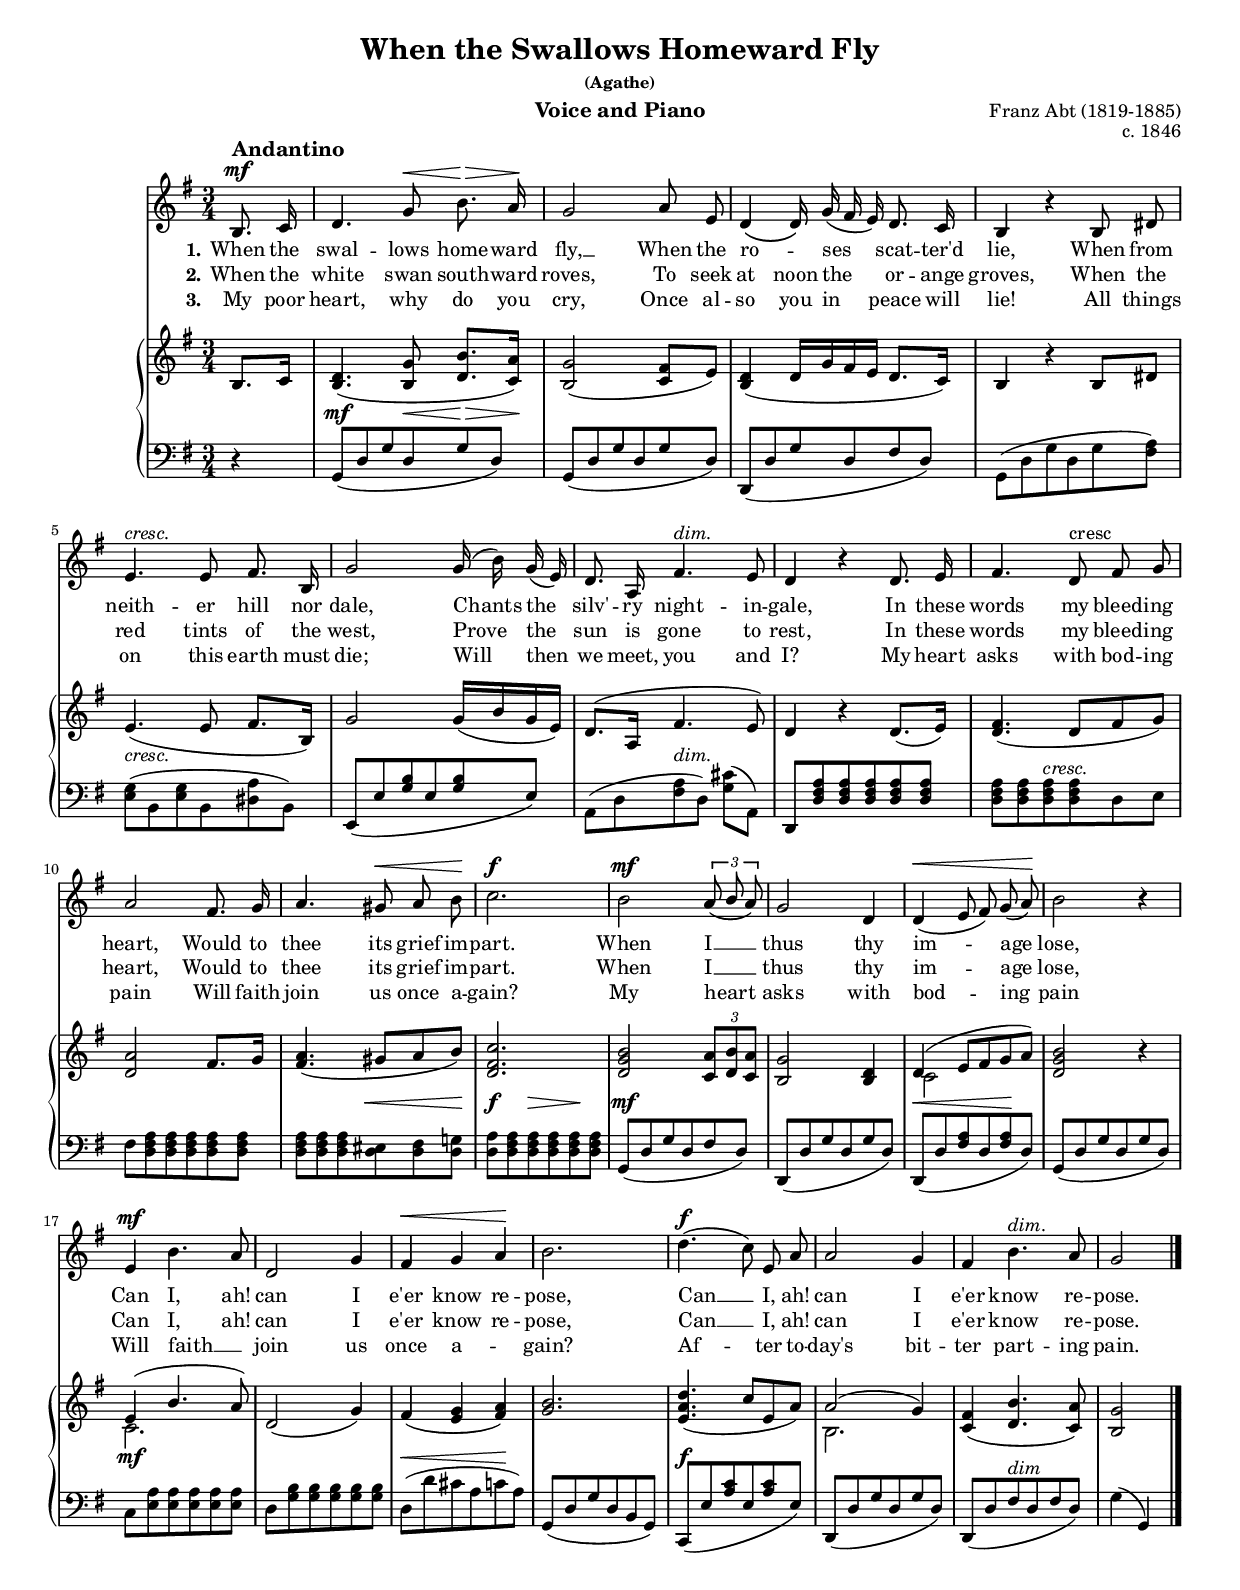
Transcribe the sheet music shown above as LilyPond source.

\version "2.18.0"

\include "english.ly"
#(set-global-staff-size 16)

\header {
  title = "When the Swallows Homeward Fly"
  subtitle = ""
  subsubtitle ="(Agathe)"
  composer = "Franz Abt (1819-1885)"
  poet = ""
  instrument = "Voice and Piano"
  opus = "c. 1846"
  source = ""
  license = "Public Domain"
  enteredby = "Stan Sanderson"
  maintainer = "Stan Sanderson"
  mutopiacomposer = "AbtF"
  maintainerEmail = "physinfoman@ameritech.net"

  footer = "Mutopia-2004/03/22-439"
}

%% text is attributed in different sources to
%% G. F. Graham, C. Herlossoln, and Franz Abt.
%% An early Austrailian edition claims Graham.

cresc = \markup { \italic "cresc." }
dim = \markup { \italic "dim." }

melody = \relative c' {
	\key g\major \time 3/4
	\partial 4 b8.^\mf^\markup {\bold \large "Andantino"} c16
%% 1-3
	d4. g8^\< b8.\!^\> a16\! | g2 a8 e | d4\( d16\) g( fs e) d8. c16 |
%% 4-6
	b4 r b8 ds | e4.^\cresc e8 fs8. b,16 | g'2 g16( b) g( e) |
%% 7-9	
	d8. a16 fs'4.^\dim e8 | d4 r d8. e16 | fs4. d8^cresc fs g |
%% 10-12
	a2 fs8. g16 | a4. gs8^\< a b\! | c2.^\f |
%% 13-15
	b2^\mf \tuplet 3/2 {\stemUp a8( b a)} \stemNeutral | g2 d4 |
		d(^\< e8 fs) g( a)\!
%% 16-18
	b2 r4 | e,^\mf b'4. a8 | d,2 g4 |
%% 19-21
	fs4^\< g a\! | b2. | d4.(^\f c8) e, a |
%% 22-24
	a2 g4 | fs b4.^\dim a8 | g2 \bar "|."
}

textA = \lyricmode {
	When the swal -- lows home -- ward fly, __
	When the ro -- _ ses scat -- ter'd lie,
	When from neith -- er hill nor dale,
	Chants the silv' -- ry night -- in -- gale,
	In these words my bleed -- ing heart,
	Would to thee its grief im -- part.
	When I __ thus thy im -- age lose,
	Can I, ah! can I e'er know re -- pose,
	Can __ I, ah! can I e'er know re -- pose.
}	

textB = \lyricmode {
	When the white swan south -- ward roves,
	To seek at noon the or -- ange groves,
	When the red tints of the west,
	Prove the sun is gone to rest,
	In these words my bleed -- ing heart,
	Would to thee its grief im -- part.
	When I __ thus thy im -- age lose,
	Can I, ah! can I e'er know re -- pose,
	Can __ I, ah! can I e'er know re -- pose.
}

textC = \lyricmode {
	My poor heart, why do you cry,
	Once al -- so you in peace will lie!
	All things on this earth must die;
	Will then we meet, you and I?
	My heart asks with bod -- ing pain
	Will faith join us once a -- gain?
  	My heart asks with bod -- ing pain
	Will faith __ _ join us once a -- _ gain?
	Af -- ter to -- day's bit -- ter part -- ing pain.
}


dynamics =  { s4
	s4.\mf s8\< s8.\!\> s16\! | s2.*3 |
%% meas. 5
	s4^\cresc s2 | s2. | s4 s4^\dim s4 | s2.| s4 s4_\cresc s4 |
%% meas 10
	s2.| s4. s8\< s8 s8\! | s4\f s4\> s4\! | s4\mf s2 | s2. |
%% meas 15
	s4\< s4 s4\! | s2. | s4\mf s2 | s2. | s4\< s4 s4\! |
%% meas 20
	s2. | s4\f s2 | s2. | s4 s4_dim s4 | s2
	
}

upper = \relative c' {
	\key g\major \time 3/4
	\partial 4 b8. c16
%% 1-3
	<d b>4.( <g b,>8 <b d,>8. <a c,>16) | <g b,>2( <fs c>8 e) |
		<d b>4( d16 g fs e d8. c16) |
%% 4-6
	b4 r b8 ds | e4.( e8 fs8. b,16) | g'2 g16( b g e) |
%% 7-9	
	\slurUp d8.( a16 fs'4. e8) | \slurNeutral d4 r d8.( e16) |
		<fs d>4.( d8[ fs g)] |
%% 10-12
	<a d,>2 fs8. g16 | <a fs>4.( gs8 a b) | <c fs, d>2. |
		
%% 13-15
	<b g d>2 \tuplet 3/2 {<a c,>8 <b d,> <a c,>} |<g b,>2 <d b>4 |
		<<{d4( e8 fs g a)}\\{c,2 s4}>> |
%% 16-18
	<d g b>2 r4 | <<{e4( b'4. a8)}\\{c,2.}>> | d2( g4) |
%% 19-21
	fs( <g e> <a fs>) | <b g>2.| <d a e>4.( c8 e, a) |
%% 22-24
	<<{a2( g4)}\\{b,2.}>> | <c fs>4( <d b'>4. <c a'>8) | <b g'>2
	
	
}
	
lower = \relative c {
	\key g\major \time 3/4
	r4
%% 1-3
	g8( d' g d g d) | g,( d' g d g d) | d,( d' g d fs d) |
%% 4-6
	g,( d' g d g <a fs>) | <g e>( b, <g' e> b, <a' ds,> b,) |
		e,( e' <g b> e <g b> e)
%% 7-9
	a,( d <fs a> d) <cs' g>([ a,)] |
		d, <d' fs a> <d fs a> <d fs a> <d fs a> <d fs a> |
		<d fs a> <d fs a> <d fs a> <d fs a> d e |
%% 10-12
	fs <d fs a> <d fs a> <d fs a> <d fs a> <d fs a> |
		<d fs a> <d fs a> <d fs a> <d es> <d fs> <d g!> |
		<d a'> <d fs a> <d fs a> <d fs a> <d fs a> <d fs a>
%% 13-15
	g,( d' g d fs d) | d,( d' g d g d) | d,( d' <fs a> d <fs a> d)
%% 16-18
	g,( d' g d g d) | c <e a> <e a> <e a> <e a> <e a> |
		d <g b> <g b> <g b> <g b> <g b> |
%% 19-21
	d( d' cs a c a) | g,( d' g d b g) | c,( e' <a c> e <a c> e)
%% 22-24
	d,( d' g d g d) | d,( d' fs d fs d) | g4( g,)

	
}	

\score {
  <<
    \new Voice = "mel" {
      \autoBeamOff
      \melody
    }
    \lyricsto mel  \new Lyrics  { \set stanza = "1." \textA }
    \lyricsto mel  \new Lyrics  { \set stanza = "2." \textB }
    \lyricsto mel  \new Lyrics  { \set stanza = "3." \textC }

    \new PianoStaff <<
      \new Staff = "upper" \upper
      \new Dynamics = "dynamics" \dynamics
      \new Staff = "lower" <<
        \clef bass
        \lower
      >>
%      \new Dynamics = "pedal" \pedal
     >>
  >>
  \layout {
    \context {
      \Lyrics
      % Some space before, between and after the lyrics
      \override VerticalAxisGroup.nonstaff-relatedstaff-spacing.minimum-distance = #6
      \override VerticalAxisGroup.nonstaff-nonstaff-spacing.minimum-distance = #3
      \override VerticalAxisGroup.nonstaff-unrelatedstaff-spacing.minimum-distance = #6
    }
  }

  \midi {
    \context {
      \PianoStaff
      \accepts Dynamics
    }
  }
}
